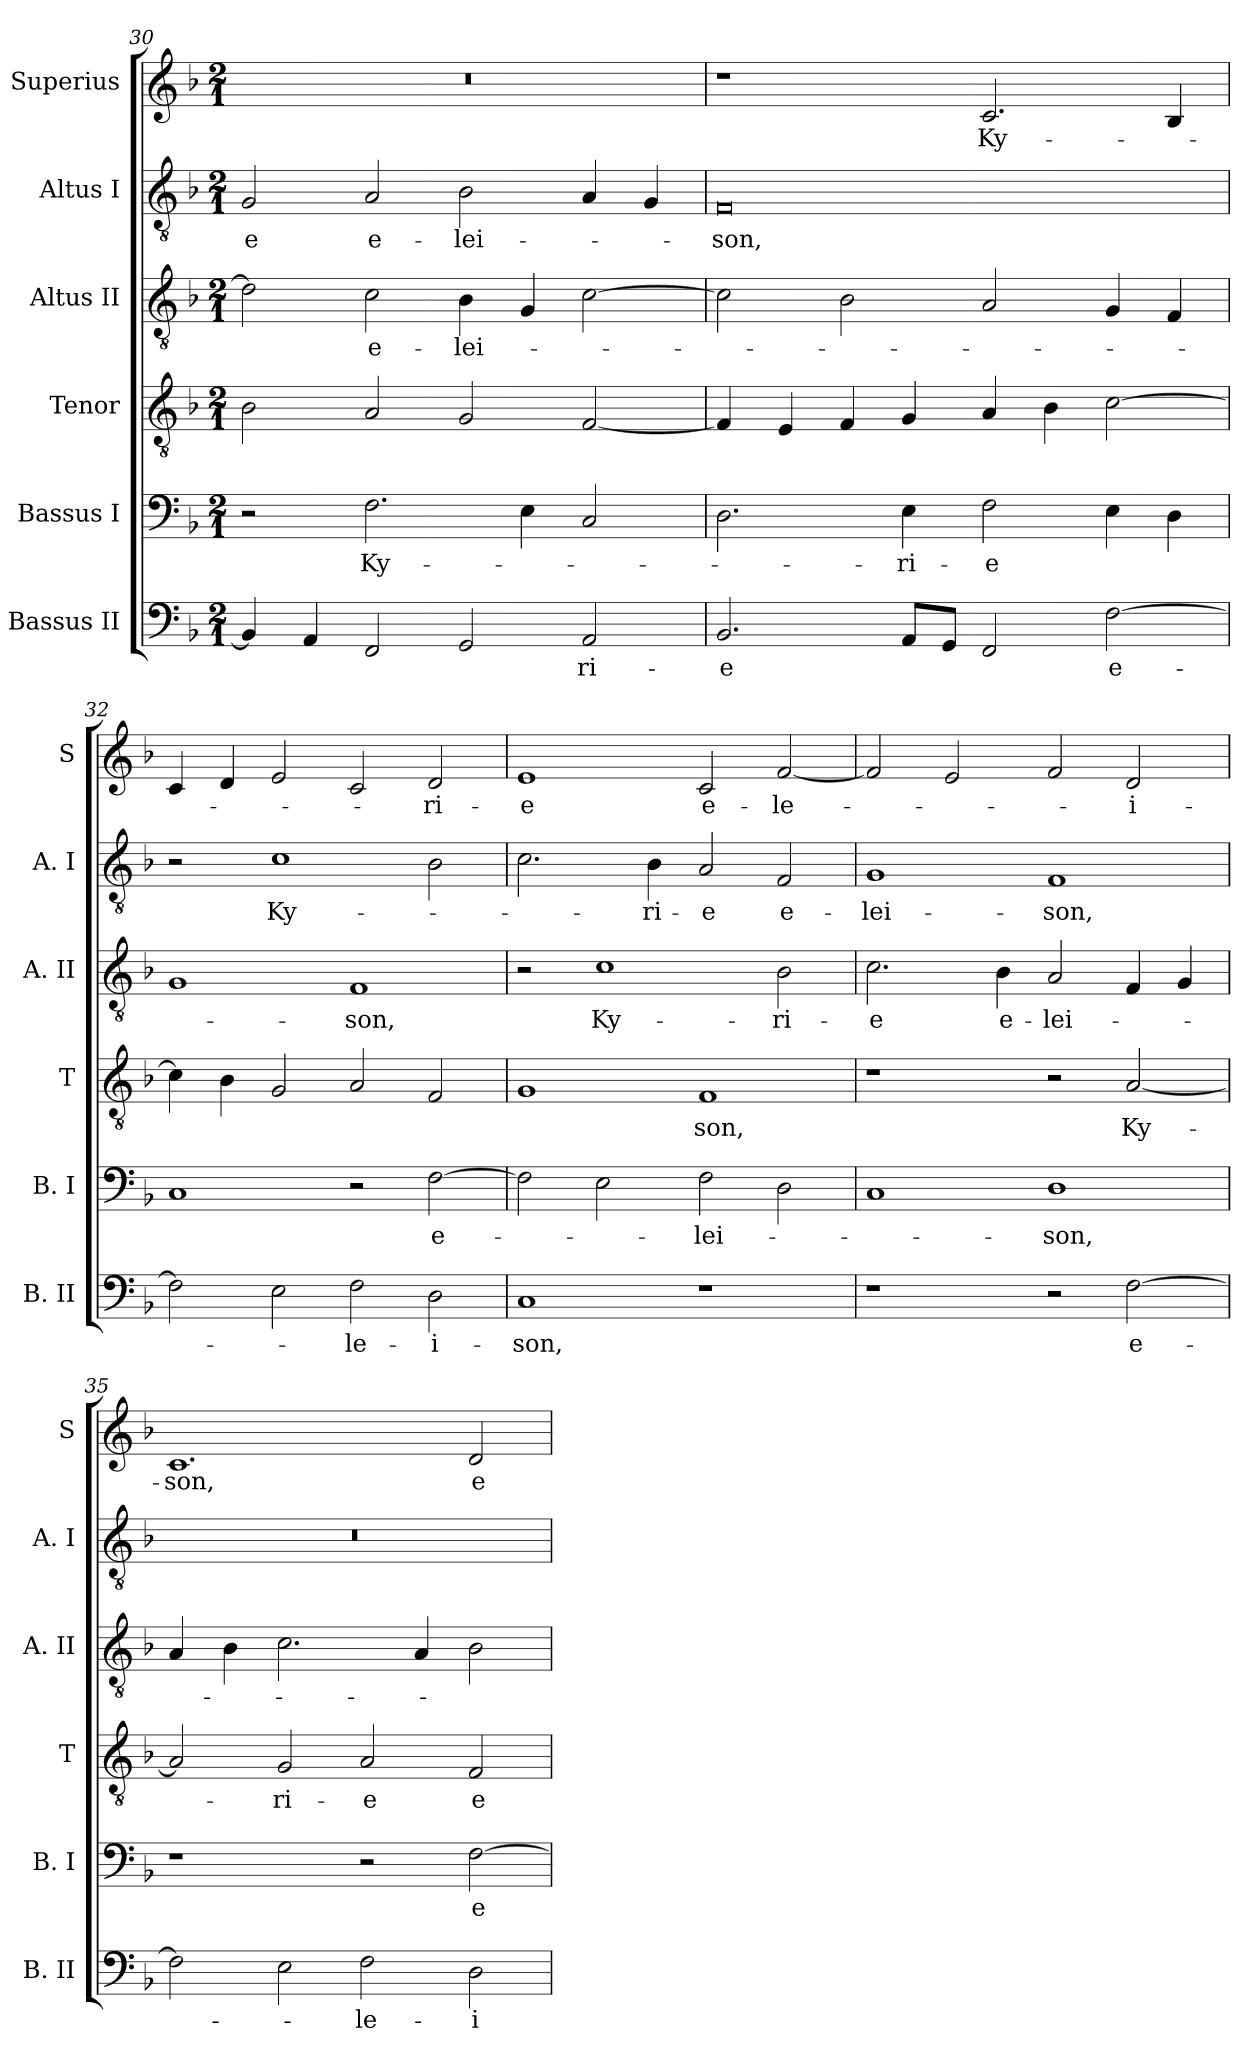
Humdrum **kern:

**kern	**text	**kern	**text	**kern	**text	**kern	**text	**kern	**text	**kern	**text
*part6	*part6	*part5	*part5	*part4	*part4	*part3	*part3	*part2	*part2	*part1	*part1
*staff6	*staff6	*staff5	*staff5	*staff4	*staff4	*staff3	*staff3	*staff2	*staff2	*staff1	*staff1
*I"Bassus II	*	*I"Bassus I	*	*I"Tenor	*	*I"Altus II	*	*I"Altus I	*	*I"Superius	*
*I'B. II	*	*I'B. I	*	*I'T	*	*I'A. II	*	*I'A. I	*	*I'S	*
*clefF4	*	*clefF4	*	*clefGv2	*	*clefGv2	*	*clefGv2	*	*clefG2	*
*k[b-]	*	*k[b-]	*	*k[b-]	*	*k[b-]	*	*k[b-]	*	*k[b-]	*
*F:	*	*F:	*	*F:	*	*F:	*	*F:	*	*F:	*
*M2/1	*	*M2/1	*	*M2/1	*	*M2/1	*	*M2/1	*	*M2/1	*
=30	=30	=30	=30	=30	=30	=30	=30	=30	=30	=30	=30
4BB-]	.	2r	.	2B-	.	2d]	.	2G	-e	0r	.
4AA	.	.	.	.	.	.	.	.	.	.	.
2FF	.	2.F	Ky-	2A	.	2c	e-	2A	e-	.	.
2GG	.	.	.	2G	.	4B-	-lei-	2B-	-lei-	.	.
.	.	4E	.	.	.	4G	.	.	.	.	.
2AA	-ri-	2C	.	[2F	.	[2c	.	4A	.	.	.
.	.	.	.	.	.	.	.	4G	.	.	.
=31	=31	=31	=31	=31	=31	=31	=31	=31	=31	=31	=31
2.BB-	-e	2.D	.	4F]	.	2c]	.	0F	-son,	1r	.
.	.	.	.	4E	.	.	.	.	.	.	.
.	.	.	.	4F	.	2B-	.	.	.	.	.
8AAL	.	4E	-ri-	4G	.	.	.	.	.	.	.
8GGJ	.	.	.	.	.	.	.	.	.	.	.
2FF	.	2F	-e	4A	.	2A	.	.	.	2.c	Ky-
.	.	.	.	4B-	.	.	.	.	.	.	.
[2F	e-	4E	.	[2c	.	4G	.	.	.	.	.
.	.	4D	.	.	.	4F	.	.	.	4B-	.
=32	=32	=32	=32	=32	=32	=32	=32	=32	=32	=32	=32
2F]	.	1C	.	4c]	.	1G	.	2r	.	4c	.
.	.	.	.	4B-	.	.	.	.	.	4d	.
2E	.	.	.	2G	.	.	.	1c	Ky-	2e	.
2F	-le-	2r	.	2A	.	1F	-son,	.	.	2c	.
2D	-i-	[2F	e-	2F	.	.	.	2B-	.	2d	-ri-
=33	=33	=33	=33	=33	=33	=33	=33	=33	=33	=33	=33
1C	-son,	2F]	.	1G	.	2r	.	2.c	.	1e	-e
.	.	2E	.	.	.	1c	Ky-	.	.	.	.
.	.	.	.	.	.	.	.	4B-	-ri-	.	.
1r	.	2F	-lei-	1F	-son,	.	.	2A	-e	2c	e-
.	.	2D	.	.	.	2B-	-ri-	2F	e-	[2f	-le-
=34	=34	=34	=34	=34	=34	=34	=34	=34	=34	=34	=34
1r	.	1C	.	1r	.	2.c	-e	1G	-lei-	2f]	.
.	.	.	.	.	.	.	.	.	.	2e	.
.	.	.	.	.	.	4B-	e-	.	.	.	.
2r	.	1D	-son,	2r	.	2A	-lei-	1F	-son,	2f	.
[2F	e-	.	.	[2A	Ky-	4F	.	.	.	2d	-i-
.	.	.	.	.	.	4G	.	.	.	.	.
=35	=35	=35	=35	=35	=35	=35	=35	=35	=35	=35	=35
2F]	.	1r	.	2A]	.	4A	.	0r	.	1.c	-son,
.	.	.	.	.	.	4B-	.	.	.	.	.
2E	.	.	.	2G	-ri-	2.c	.	.	.	.	.
2F	-le-	2r	.	2A	-e	.	.	.	.	.	.
.	.	.	.	.	.	4A	.	.	.	.	.
2D	-i-	[2F	e-	2F	e-	2B-	.	.	.	2d	e-
=	=	=	=	=	=	=	=	=	=	=	=
*-	*-	*-	*-	*-	*-	*-	*-	*-	*-	*-	*-
